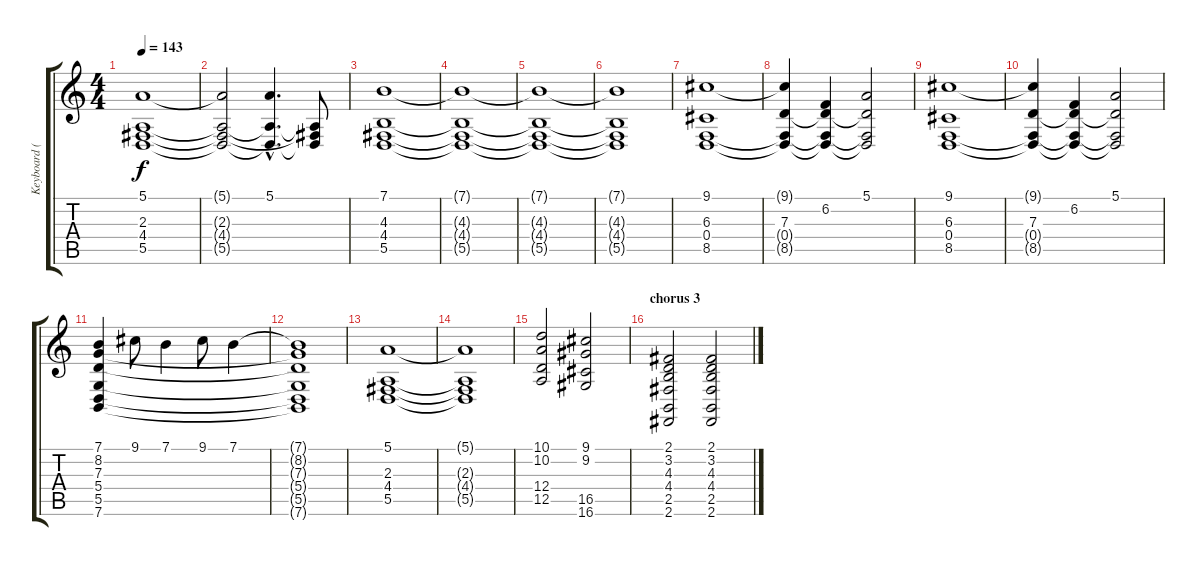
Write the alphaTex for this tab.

\track ("Keyboard (Wright)" "Keyboard (") {instrument drawbarorgan}
\staff {score tabs}
\tuning (E4 B3 G3 D3 A2 E2) {hide}
\ts (4 4)
\tempo 143
\clef g2
\ks c
(5.1{t} 2.3{t} 4.4{t} 5.5{t}).1{dy f} |
(5.1{t} 2.3{t} 4.4{t} 5.5{t}).2 (5.1{hac} 2.3{hac t} 5.5{hac t}).4{d} (2.3{t} 4.4{t} 5.5{t}).8 |
(7.1 4.3 4.4 5.5).1 |
(7.1{t} 4.3{t} 4.4{t} 5.5{t}).1 |
(7.1{t} 4.3{t} 4.4{t} 5.5{t}).1 |
(7.1{t} 4.3{t} 4.4{t} 5.5{t}).1 |
(9.1 6.3 0.4 8.5).1 |
(9.1{t} 7.3 0.4{t} 8.5{t}).4 (6.2 7.3{t} 0.4{t} 8.5{t}).4 (5.1 7.3{t} 0.4{t} 8.5{t}).2 |
(9.1 6.3 0.4 8.5).1 |
(9.1{t} 7.3 0.4{t} 8.5{t}).4 (6.2 7.3{t} 0.4{t} 8.5{t}).4 (5.1 7.3{t} 0.4{t} 8.5{t}).2 |
(7.1 8.2 7.3 5.4 5.5 7.6).4 9.1.8 7.1.4 9.1.8 7.1.4 |
(7.1{t} 8.2{t} 7.3{t} 5.4{t} 5.5{t} 7.6{t}).1 |
(5.1 2.3 4.4 5.5).1 |
(5.1{t} 2.3{t} 4.4{t} 5.5{t}).1 |
(10.1 10.2 12.4 12.5).2 (9.1 9.2 16.5 16.6).2 |
\section ("" "chorus 3")
(2.1 3.2 4.3 4.4 2.5 2.6).2 (2.1 3.2 4.3 4.4 2.5 2.6).2
